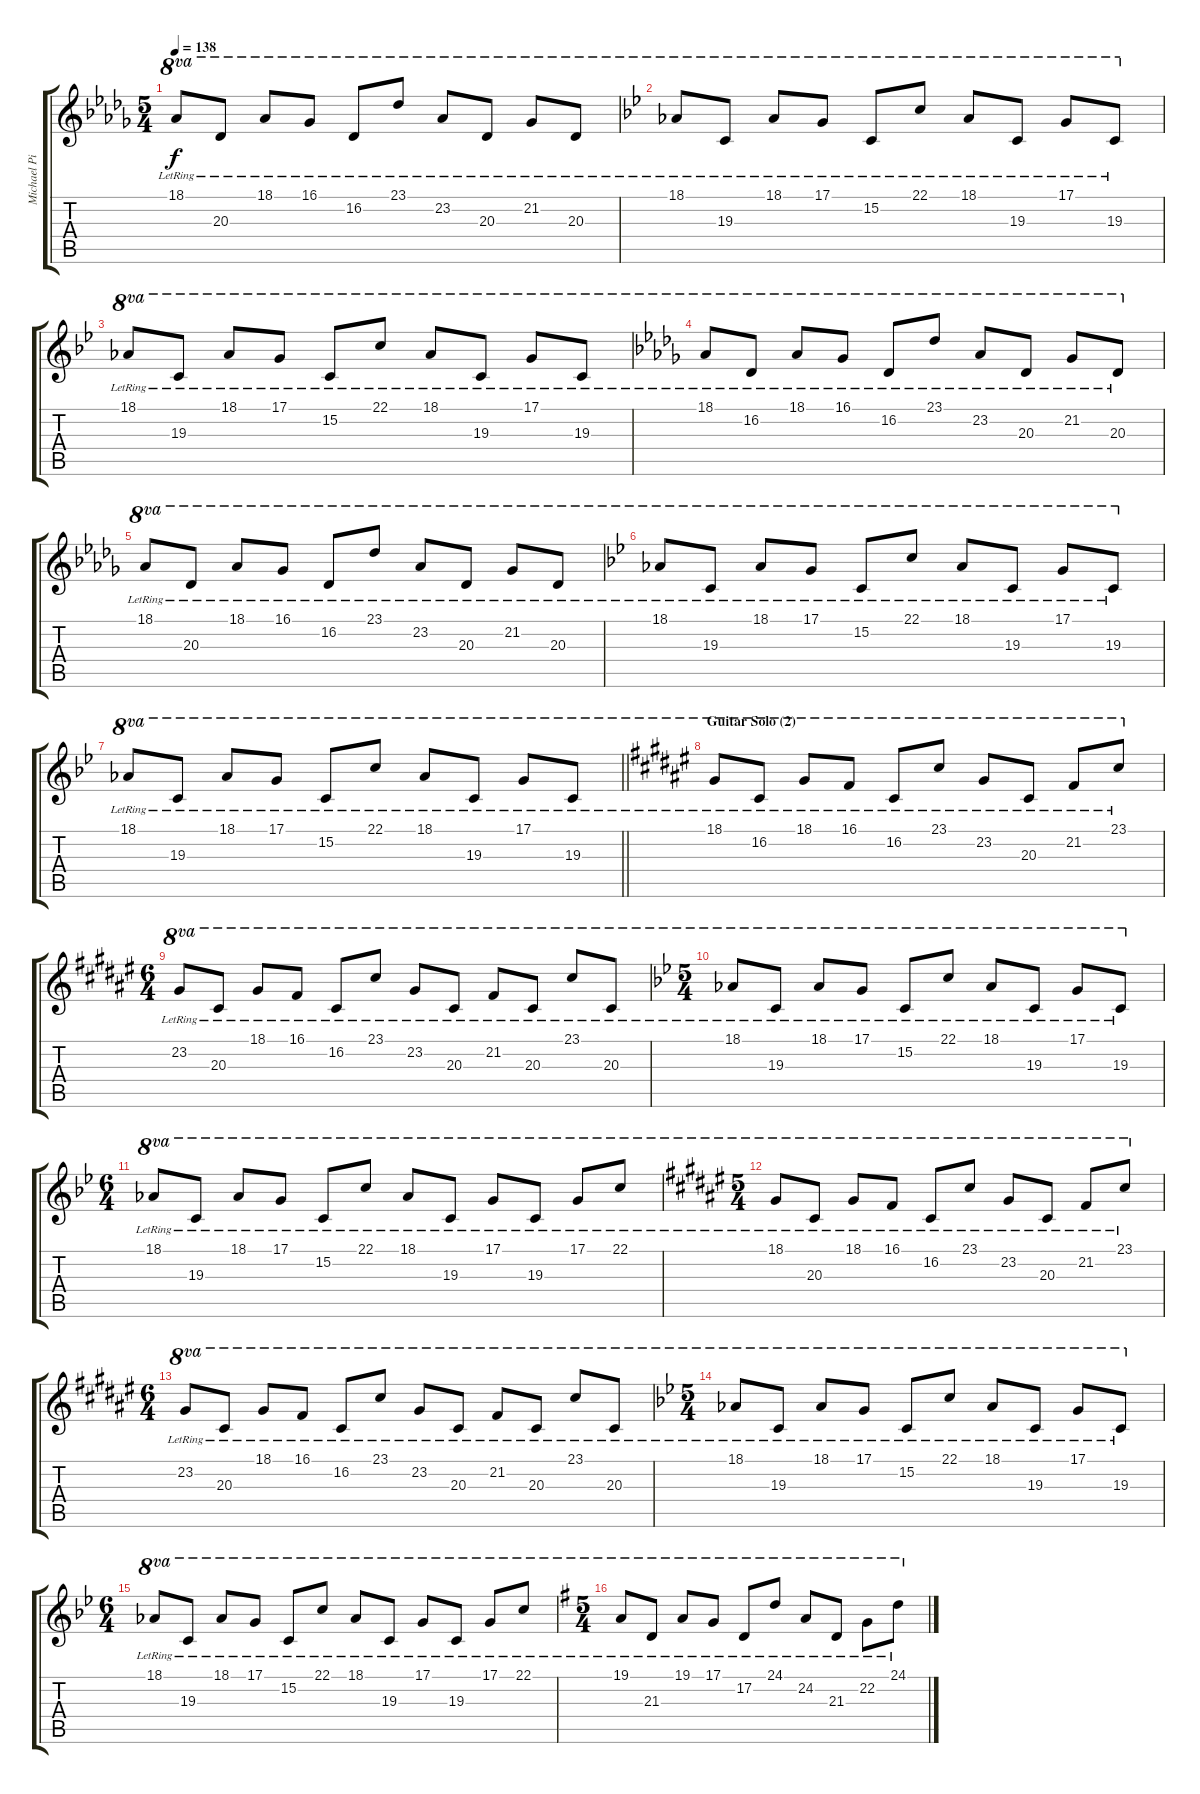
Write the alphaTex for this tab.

\track ("Michael Pinnella (piano)" "Michael Pi") {instrument acousticgrandpiano}
\staff {score tabs}
\tuning (D4 A3 F3 C3 G2 D2) {hide}
\ts (5 4)
\tempo 138
\clef g2
\ks bbminor
18.1{lr}.8{ot 8va dy f} 20.3{lr}.8{ot 8va} 18.1{lr}.8{ot 8va} 16.1{lr}.8{ot 8va} 16.2{lr}.8{ot 8va} 23.1{lr}.8{ot 8va} 23.2{lr}.8{ot 8va} 20.3{lr}.8{ot 8va} 21.2{lr}.8{ot 8va} 20.3{lr}.8{ot 8va} |
\ks gminor
18.1{lr}.8{ot 8va} 19.3{lr}.8{ot 8va} 18.1{lr}.8{ot 8va} 17.1{lr}.8{ot 8va} 15.2{lr}.8{ot 8va} 22.1{lr}.8{ot 8va} 18.1{lr}.8{ot 8va} 19.3{lr}.8{ot 8va} 17.1{lr}.8{ot 8va} 19.3{lr}.8{ot 8va} |
18.1{lr}.8{ot 8va} 19.3{lr}.8{ot 8va} 18.1{lr}.8{ot 8va} 17.1{lr}.8{ot 8va} 15.2{lr}.8{ot 8va} 22.1{lr}.8{ot 8va} 18.1{lr}.8{ot 8va} 19.3{lr}.8{ot 8va} 17.1{lr}.8{ot 8va} 19.3{lr}.8{ot 8va} |
\ks bbminor
18.1{lr}.8{ot 8va} 16.2{lr}.8{ot 8va} 18.1{lr}.8{ot 8va} 16.1{lr}.8{ot 8va} 16.2{lr}.8{ot 8va} 23.1{lr}.8{ot 8va} 23.2{lr}.8{ot 8va} 20.3{lr}.8{ot 8va} 21.2{lr}.8{ot 8va} 20.3{lr}.8{ot 8va} |
18.1{lr}.8{ot 8va} 20.3{lr}.8{ot 8va} 18.1{lr}.8{ot 8va} 16.1{lr}.8{ot 8va} 16.2{lr}.8{ot 8va} 23.1{lr}.8{ot 8va} 23.2{lr}.8{ot 8va} 20.3{lr}.8{ot 8va} 21.2{lr}.8{ot 8va} 20.3{lr}.8{ot 8va} |
\ks gminor
18.1{lr}.8{ot 8va} 19.3{lr}.8{ot 8va} 18.1{lr}.8{ot 8va} 17.1{lr}.8{ot 8va} 15.2{lr}.8{ot 8va} 22.1{lr}.8{ot 8va} 18.1{lr}.8{ot 8va} 19.3{lr}.8{ot 8va} 17.1{lr}.8{ot 8va} 19.3{lr}.8{ot 8va} |
\barLineRight lightlight
18.1{lr}.8{ot 8va} 19.3{lr}.8{ot 8va} 18.1{lr}.8{ot 8va} 17.1{lr}.8{ot 8va} 15.2{lr}.8{ot 8va} 22.1{lr}.8{ot 8va} 18.1{lr}.8{ot 8va} 19.3{lr}.8{ot 8va} 17.1{lr}.8{ot 8va} 19.3{lr}.8{ot 8va} |
\section ("" "Guitar Solo (2)")
\ks f#
18.1{lr}.8{ot 8va} 16.2{lr}.8{ot 8va} 18.1{lr}.8{ot 8va} 16.1{lr}.8{ot 8va} 16.2{lr}.8{ot 8va} 23.1{lr}.8{ot 8va} 23.2{lr}.8{ot 8va} 20.3{lr}.8{ot 8va} 21.2{lr}.8{ot 8va} 23.1{lr}.8{ot 8va} |
\ts (6 4)
23.2{lr}.8{ot 8va} 20.3{lr}.8{ot 8va} 18.1{lr}.8{ot 8va} 16.1{lr}.8{ot 8va} 16.2{lr}.8{ot 8va} 23.1{lr}.8{ot 8va} 23.2{lr}.8{ot 8va} 20.3{lr}.8{ot 8va} 21.2{lr}.8{ot 8va} 20.3{lr}.8{ot 8va} 23.1{lr}.8{ot 8va} 20.3{lr}.8{ot 8va} |
\ts (5 4)
\ks bb
18.1{lr}.8{ot 8va} 19.3{lr}.8{ot 8va} 18.1{lr}.8{ot 8va} 17.1{lr}.8{ot 8va} 15.2{lr}.8{ot 8va} 22.1{lr}.8{ot 8va} 18.1{lr}.8{ot 8va} 19.3{lr}.8{ot 8va} 17.1{lr}.8{ot 8va} 19.3{lr}.8{ot 8va} |
\ts (6 4)
18.1{lr}.8{ot 8va} 19.3{lr}.8{ot 8va} 18.1{lr}.8{ot 8va} 17.1{lr}.8{ot 8va} 15.2{lr}.8{ot 8va} 22.1{lr}.8{ot 8va} 18.1{lr}.8{ot 8va} 19.3{lr}.8{ot 8va} 17.1{lr}.8{ot 8va} 19.3{lr}.8{ot 8va} 17.1{lr}.8{ot 8va} 22.1{lr}.8{ot 8va} |
\ts (5 4)
\ks f#
18.1{lr}.8{ot 8va} 20.3{lr}.8{ot 8va} 18.1{lr}.8{ot 8va} 16.1{lr}.8{ot 8va} 16.2{lr}.8{ot 8va} 23.1{lr}.8{ot 8va} 23.2{lr}.8{ot 8va} 20.3{lr}.8{ot 8va} 21.2{lr}.8{ot 8va} 23.1{lr}.8{ot 8va} |
\ts (6 4)
23.2{lr}.8{ot 8va} 20.3{lr}.8{ot 8va} 18.1{lr}.8{ot 8va} 16.1{lr}.8{ot 8va} 16.2{lr}.8{ot 8va} 23.1{lr}.8{ot 8va} 23.2{lr}.8{ot 8va} 20.3{lr}.8{ot 8va} 21.2{lr}.8{ot 8va} 20.3{lr}.8{ot 8va} 23.1{lr}.8{ot 8va} 20.3{lr}.8{ot 8va} |
\ts (5 4)
\ks bb
18.1{lr}.8{ot 8va} 19.3{lr}.8{ot 8va} 18.1{lr}.8{ot 8va} 17.1{lr}.8{ot 8va} 15.2{lr}.8{ot 8va} 22.1{lr}.8{ot 8va} 18.1{lr}.8{ot 8va} 19.3{lr}.8{ot 8va} 17.1{lr}.8{ot 8va} 19.3{lr}.8{ot 8va} |
\ts (6 4)
18.1{lr}.8{ot 8va} 19.3{lr}.8{ot 8va} 18.1{lr}.8{ot 8va} 17.1{lr}.8{ot 8va} 15.2{lr}.8{ot 8va} 22.1{lr}.8{ot 8va} 18.1{lr}.8{ot 8va} 19.3{lr}.8{ot 8va} 17.1{lr}.8{ot 8va} 19.3{lr}.8{ot 8va} 17.1{lr}.8{ot 8va} 22.1{lr}.8{ot 8va} |
\ts (5 4)
\ks g
19.1{lr}.8{ot 8va} 21.3{lr}.8{ot 8va} 19.1{lr}.8{ot 8va} 17.1{lr}.8{ot 8va} 17.2{lr}.8{ot 8va} 24.1{lr}.8{ot 8va} 24.2{lr}.8{ot 8va} 21.3{lr}.8{ot 8va} 22.2{lr}.8{ot 8va} 24.1{lr}.8{ot 8va}
